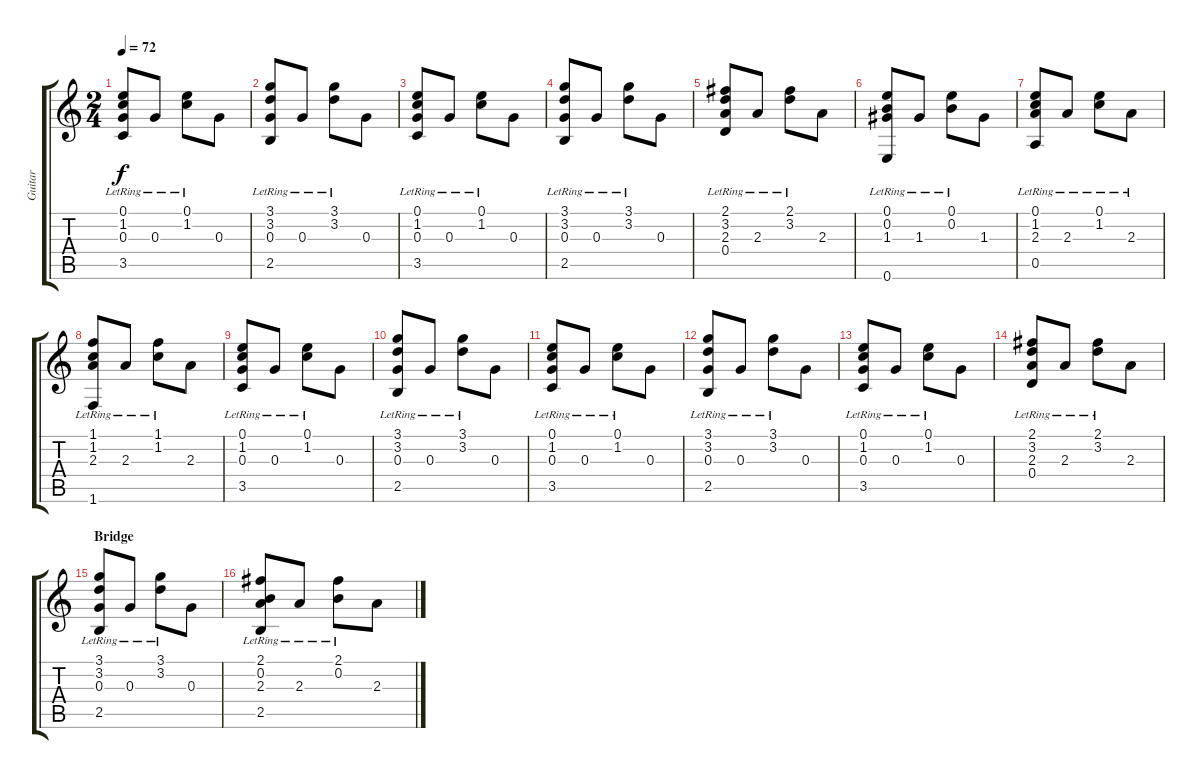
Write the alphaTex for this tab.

\track ("Guitar" "Guitar") {instrument acousticguitarsteel}
\staff {score tabs}
\tuning (E4 B3 G3 D3 A2 E2) {hide}
\ts (2 4)
\tempo 72
\clef g2
\ks c
(0.1{lr} 1.2{lr} 0.3 3.5{lr}).8{dy f} 0.3{lr}.8 (0.1{lr} 1.2{lr}).8 0.3.8 |
(3.1{lr} 3.2{lr} 0.3 2.5{lr}).8 0.3{lr}.8 (3.1{lr} 3.2{lr}).8 0.3.8 |
(0.1{lr} 1.2{lr} 0.3 3.5{lr}).8 0.3{lr}.8 (0.1{lr} 1.2{lr}).8 0.3.8 |
(3.1{lr} 3.2{lr} 0.3 2.5{lr}).8 0.3{lr}.8 (3.1{lr} 3.2{lr}).8 0.3.8 |
(2.1{lr} 3.2{lr} 2.3 0.4{lr}).8 2.3{lr}.8 (2.1{lr} 3.2{lr}).8 2.3.8 |
(0.1{lr} 0.2{lr} 1.3 0.6{lr}).8 1.3{lr}.8 (0.1{lr} 0.2{lr}).8 1.3.8 |
(0.1{lr} 1.2{lr} 2.3 0.5{lr}).8 2.3{lr}.8 (0.1{lr} 1.2{lr}).8 2.3{lr}.8 |
(1.1{lr} 1.2{lr} 2.3 1.6{lr}).8 2.3{lr}.8 (1.1{lr} 1.2{lr}).8 2.3.8 |
(0.1{lr} 1.2{lr} 0.3 3.5{lr}).8 0.3{lr}.8 (0.1{lr} 1.2{lr}).8 0.3.8 |
(3.1{lr} 3.2{lr} 0.3 2.5{lr}).8 0.3{lr}.8 (3.1{lr} 3.2{lr}).8 0.3.8 |
(0.1{lr} 1.2{lr} 0.3 3.5{lr}).8 0.3{lr}.8 (0.1{lr} 1.2{lr}).8 0.3.8 |
(3.1{lr} 3.2{lr} 0.3 2.5{lr}).8 0.3{lr}.8 (3.1{lr} 3.2{lr}).8 0.3.8 |
(0.1{lr} 1.2{lr} 0.3 3.5{lr}).8 0.3{lr}.8 (0.1{lr} 1.2{lr}).8 0.3.8 |
(2.1{lr} 3.2{lr} 2.3 0.4{lr}).8 2.3{lr}.8 (2.1{lr} 3.2{lr}).8 2.3.8 |
\section ("" "Bridge")
(3.1{lr} 3.2{lr} 0.3 2.5{lr}).8 0.3{lr}.8 (3.1{lr} 3.2{lr}).8 0.3.8 |
(2.1{lr} 0.2{lr} 2.3{lr} 2.5{lr}).8 2.3{lr}.8 (2.1{lr} 0.2{lr}).8 2.3.8
